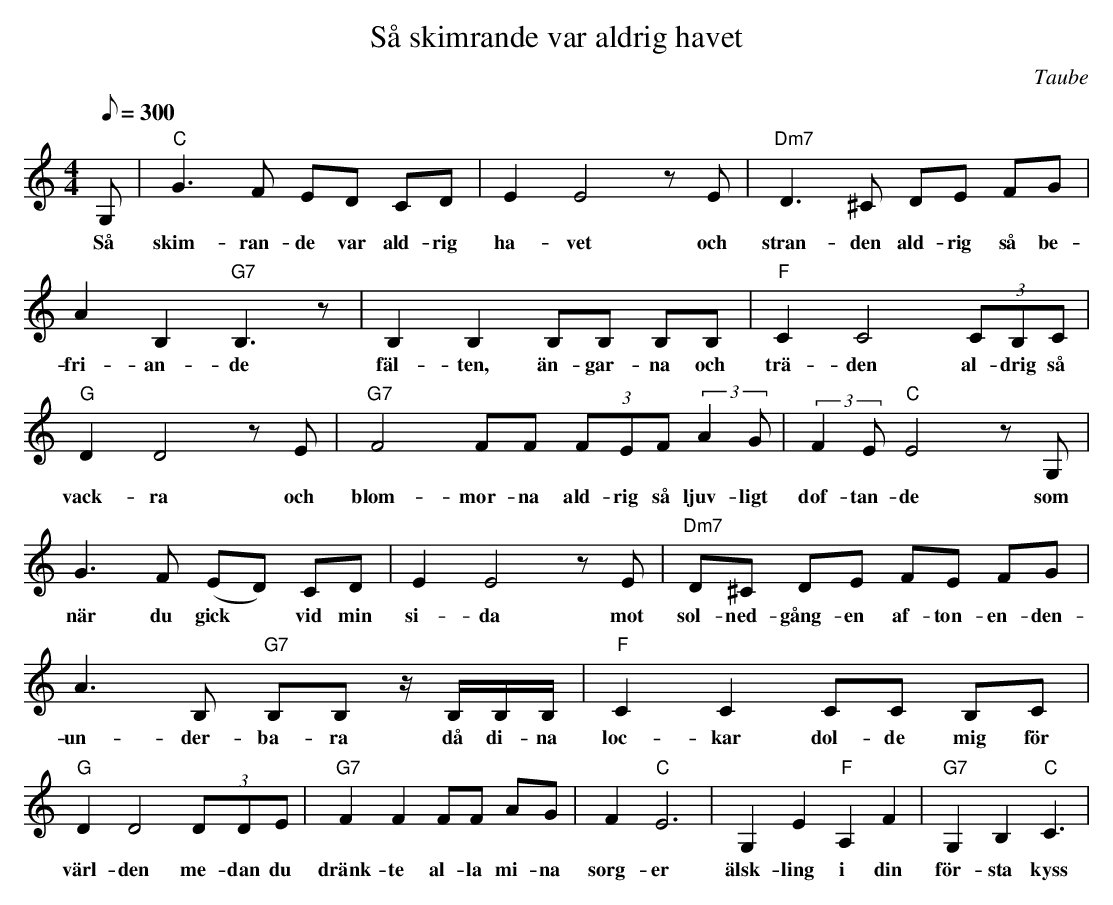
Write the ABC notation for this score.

X:1
T:Så skimrande var aldrig havet
C:Taube
M:4/4
L:1/8
Q:300
K:C
   G,|"C" G3 F ED CD|E2 E4 z E|"Dm7" D3 ^C DE FG|A2 B,2 "G7" B,3 z|B,2 B,2 B,B, B,B,|"F" C2 C4 (3 CB,C|
w: Så skim-ran-de var ald-rig ha-vet och stran-den ald-rig så be-fri-an-de fäl-ten, än-gar-na och trä-den al-drig så
"G" D2 D4 z E|"G7" F4 FF (3FEF (3:1:2 A2 G|(3:1:2 F2E "C" E4 z G,|G3 F (ED) CD|E2 E4 z E|"Dm7" D^C DE FE FG|
w:  vack-ra och blom-mor-na ald-rig så ljuv-ligt dof-tan-de som när du gick* vid min si-da mot sol-ned-gång-en af-ton-en-den-
A3 B, "G7" B,B, z/2 B,/2B,/2B,/2|"F" C2 C2 CC B,C|"G" D2 D4 (3 DDE|"G7" F2 F2 FF AG|F2 "C" E6|G,2 E2 "F" A,2 F2|"G7" G,2 B,2 "C" C3|
w:un-der-ba-ra då di-na loc-kar dol-de mig för värl-den me-dan du dränk-te al-la mi-na sorg-er älsk-ling i din för-sta kyss
